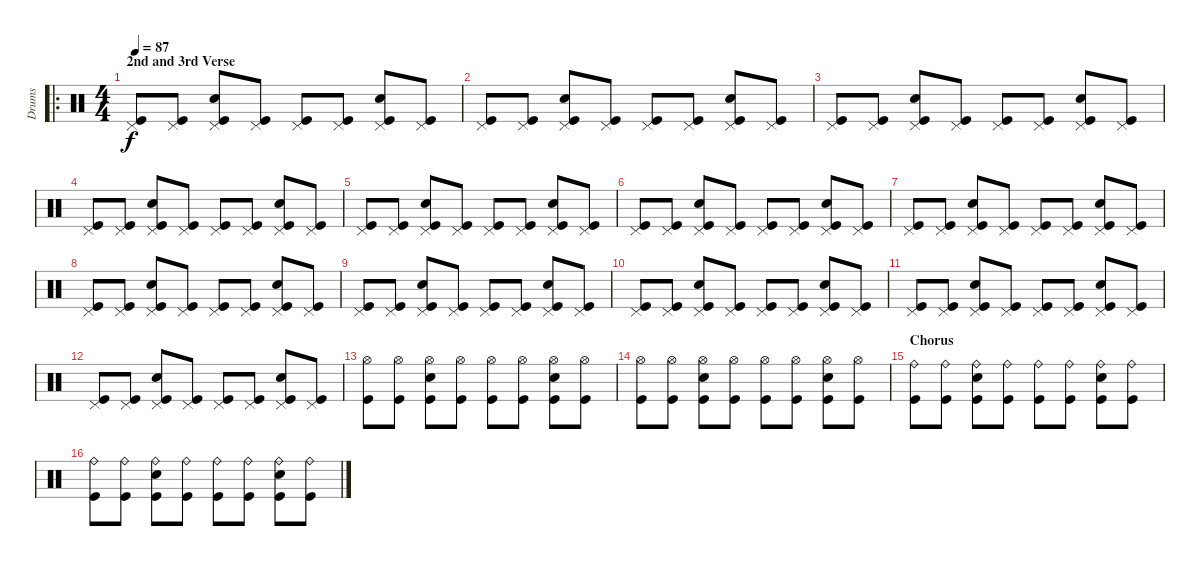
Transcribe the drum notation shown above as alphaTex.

\track ("Drums" "Drums") {instrument percussion}
\staff {score}
\articulation defaults
\ro
\ts (4 4)
\section ("" "2nd and 3rd Verse")
\tempo 87
\clef neutral
\ks c
("Pedal Hi-Hat (hit)" "Kick (hit)").8{dy f} ("Pedal Hi-Hat (hit)" "Kick (hit)").8 ("Pedal Hi-Hat (hit)" "Snare (hit) 2" "Kick (hit)").8 ("Pedal Hi-Hat (hit)" "Kick (hit)").8 ("Pedal Hi-Hat (hit)" "Kick (hit)").8 ("Pedal Hi-Hat (hit)" "Kick (hit)").8 ("Pedal Hi-Hat (hit)" "Snare (hit) 2" "Kick (hit)").8 ("Pedal Hi-Hat (hit)" "Kick (hit)").8 |
("Pedal Hi-Hat (hit)" "Kick (hit)").8 ("Pedal Hi-Hat (hit)" "Kick (hit)").8 ("Pedal Hi-Hat (hit)" "Snare (hit) 2" "Kick (hit)").8 ("Pedal Hi-Hat (hit)" "Kick (hit)").8 ("Pedal Hi-Hat (hit)" "Kick (hit)").8 ("Pedal Hi-Hat (hit)" "Kick (hit)").8 ("Pedal Hi-Hat (hit)" "Snare (hit) 2" "Kick (hit)").8 ("Pedal Hi-Hat (hit)" "Kick (hit)").8 |
("Pedal Hi-Hat (hit)" "Kick (hit)").8 ("Pedal Hi-Hat (hit)" "Kick (hit)").8 ("Pedal Hi-Hat (hit)" "Snare (hit) 2" "Kick (hit)").8 ("Pedal Hi-Hat (hit)" "Kick (hit)").8 ("Pedal Hi-Hat (hit)" "Kick (hit)").8 ("Pedal Hi-Hat (hit)" "Kick (hit)").8 ("Pedal Hi-Hat (hit)" "Snare (hit) 2" "Kick (hit)").8 ("Pedal Hi-Hat (hit)" "Kick (hit)").8 |
("Pedal Hi-Hat (hit)" "Kick (hit)").8 ("Pedal Hi-Hat (hit)" "Kick (hit)").8 ("Pedal Hi-Hat (hit)" "Snare (hit) 2" "Kick (hit)").8 ("Pedal Hi-Hat (hit)" "Kick (hit)").8 ("Pedal Hi-Hat (hit)" "Kick (hit)").8 ("Pedal Hi-Hat (hit)" "Kick (hit)").8 ("Pedal Hi-Hat (hit)" "Snare (hit) 2" "Kick (hit)").8 ("Pedal Hi-Hat (hit)" "Kick (hit)").8 |
("Pedal Hi-Hat (hit)" "Kick (hit)").8 ("Pedal Hi-Hat (hit)" "Kick (hit)").8 ("Pedal Hi-Hat (hit)" "Snare (hit) 2" "Kick (hit)").8 ("Pedal Hi-Hat (hit)" "Kick (hit)").8 ("Pedal Hi-Hat (hit)" "Kick (hit)").8 ("Pedal Hi-Hat (hit)" "Kick (hit)").8 ("Pedal Hi-Hat (hit)" "Snare (hit) 2" "Kick (hit)").8 ("Pedal Hi-Hat (hit)" "Kick (hit)").8 |
("Pedal Hi-Hat (hit)" "Kick (hit)").8 ("Pedal Hi-Hat (hit)" "Kick (hit)").8 ("Pedal Hi-Hat (hit)" "Snare (hit) 2" "Kick (hit)").8 ("Pedal Hi-Hat (hit)" "Kick (hit)").8 ("Pedal Hi-Hat (hit)" "Kick (hit)").8 ("Pedal Hi-Hat (hit)" "Kick (hit)").8 ("Pedal Hi-Hat (hit)" "Snare (hit) 2" "Kick (hit)").8 ("Pedal Hi-Hat (hit)" "Kick (hit)").8 |
("Pedal Hi-Hat (hit)" "Kick (hit)").8 ("Pedal Hi-Hat (hit)" "Kick (hit)").8 ("Pedal Hi-Hat (hit)" "Snare (hit) 2" "Kick (hit)").8 ("Pedal Hi-Hat (hit)" "Kick (hit)").8 ("Pedal Hi-Hat (hit)" "Kick (hit)").8 ("Pedal Hi-Hat (hit)" "Kick (hit)").8 ("Pedal Hi-Hat (hit)" "Snare (hit) 2" "Kick (hit)").8 ("Pedal Hi-Hat (hit)" "Kick (hit)").8 |
("Pedal Hi-Hat (hit)" "Kick (hit)").8 ("Pedal Hi-Hat (hit)" "Kick (hit)").8 ("Pedal Hi-Hat (hit)" "Snare (hit) 2" "Kick (hit)").8 ("Pedal Hi-Hat (hit)" "Kick (hit)").8 ("Pedal Hi-Hat (hit)" "Kick (hit)").8 ("Pedal Hi-Hat (hit)" "Kick (hit)").8 ("Pedal Hi-Hat (hit)" "Snare (hit) 2" "Kick (hit)").8 ("Pedal Hi-Hat (hit)" "Kick (hit)").8 |
("Pedal Hi-Hat (hit)" "Kick (hit)").8 ("Pedal Hi-Hat (hit)" "Kick (hit)").8 ("Pedal Hi-Hat (hit)" "Snare (hit) 2" "Kick (hit)").8 ("Pedal Hi-Hat (hit)" "Kick (hit)").8 ("Pedal Hi-Hat (hit)" "Kick (hit)").8 ("Pedal Hi-Hat (hit)" "Kick (hit)").8 ("Pedal Hi-Hat (hit)" "Snare (hit) 2" "Kick (hit)").8 ("Pedal Hi-Hat (hit)" "Kick (hit)").8 |
("Pedal Hi-Hat (hit)" "Kick (hit)").8 ("Pedal Hi-Hat (hit)" "Kick (hit)").8 ("Pedal Hi-Hat (hit)" "Snare (hit) 2" "Kick (hit)").8 ("Pedal Hi-Hat (hit)" "Kick (hit)").8 ("Pedal Hi-Hat (hit)" "Kick (hit)").8 ("Pedal Hi-Hat (hit)" "Kick (hit)").8 ("Pedal Hi-Hat (hit)" "Snare (hit) 2" "Kick (hit)").8 ("Pedal Hi-Hat (hit)" "Kick (hit)").8 |
("Pedal Hi-Hat (hit)" "Kick (hit)").8 ("Pedal Hi-Hat (hit)" "Kick (hit)").8 ("Pedal Hi-Hat (hit)" "Snare (hit) 2" "Kick (hit)").8 ("Pedal Hi-Hat (hit)" "Kick (hit)").8 ("Pedal Hi-Hat (hit)" "Kick (hit)").8 ("Pedal Hi-Hat (hit)" "Kick (hit)").8 ("Pedal Hi-Hat (hit)" "Snare (hit) 2" "Kick (hit)").8 ("Pedal Hi-Hat (hit)" "Kick (hit)").8 |
("Pedal Hi-Hat (hit)" "Kick (hit)").8 ("Pedal Hi-Hat (hit)" "Kick (hit)").8 ("Pedal Hi-Hat (hit)" "Snare (hit) 2" "Kick (hit)").8 ("Pedal Hi-Hat (hit)" "Kick (hit)").8 ("Pedal Hi-Hat (hit)" "Kick (hit)").8 ("Pedal Hi-Hat (hit)" "Kick (hit)").8 ("Pedal Hi-Hat (hit)" "Snare (hit) 2" "Kick (hit)").8 ("Pedal Hi-Hat (hit)" "Kick (hit)").8 |
("Hi-Hat (open)" "Kick (hit)").8 ("Hi-Hat (open)" "Kick (hit)").8 ("Hi-Hat (open)" "Snare (hit) 2" "Kick (hit)").8 ("Hi-Hat (open)" "Kick (hit)").8 ("Hi-Hat (open)" "Kick (hit)").8 ("Hi-Hat (open)" "Kick (hit)").8 ("Hi-Hat (open)" "Snare (hit) 2" "Kick (hit)").8 ("Hi-Hat (open)" "Kick (hit)").8 |
("Hi-Hat (open)" "Kick (hit)").8 ("Hi-Hat (open)" "Kick (hit)").8 ("Hi-Hat (open)" "Snare (hit) 2" "Kick (hit)").8 ("Hi-Hat (open)" "Kick (hit)").8 ("Hi-Hat (open)" "Kick (hit)").8 ("Hi-Hat (open)" "Kick (hit)").8 ("Hi-Hat (open)" "Snare (hit) 2" "Kick (hit)").8 ("Hi-Hat (open)" "Kick (hit)").8 |
\section ("" "Chorus")
("Ride (bell)" "Kick (hit)").8 ("Ride (bell)" "Kick (hit)").8 ("Ride (bell)" "Snare (hit) 2" "Kick (hit)").8 ("Ride (bell)" "Kick (hit)").8 ("Ride (bell)" "Kick (hit)").8 ("Ride (bell)" "Kick (hit)").8 ("Ride (bell)" "Snare (hit) 2" "Kick (hit)").8 ("Ride (bell)" "Kick (hit)").8 |
("Ride (bell)" "Kick (hit)").8 ("Ride (bell)" "Kick (hit)").8 ("Ride (bell)" "Snare (hit) 2" "Kick (hit)").8 ("Ride (bell)" "Kick (hit)").8 ("Ride (bell)" "Kick (hit)").8 ("Ride (bell)" "Kick (hit)").8 ("Ride (bell)" "Snare (hit) 2" "Kick (hit)").8 ("Ride (bell)" "Kick (hit)").8
